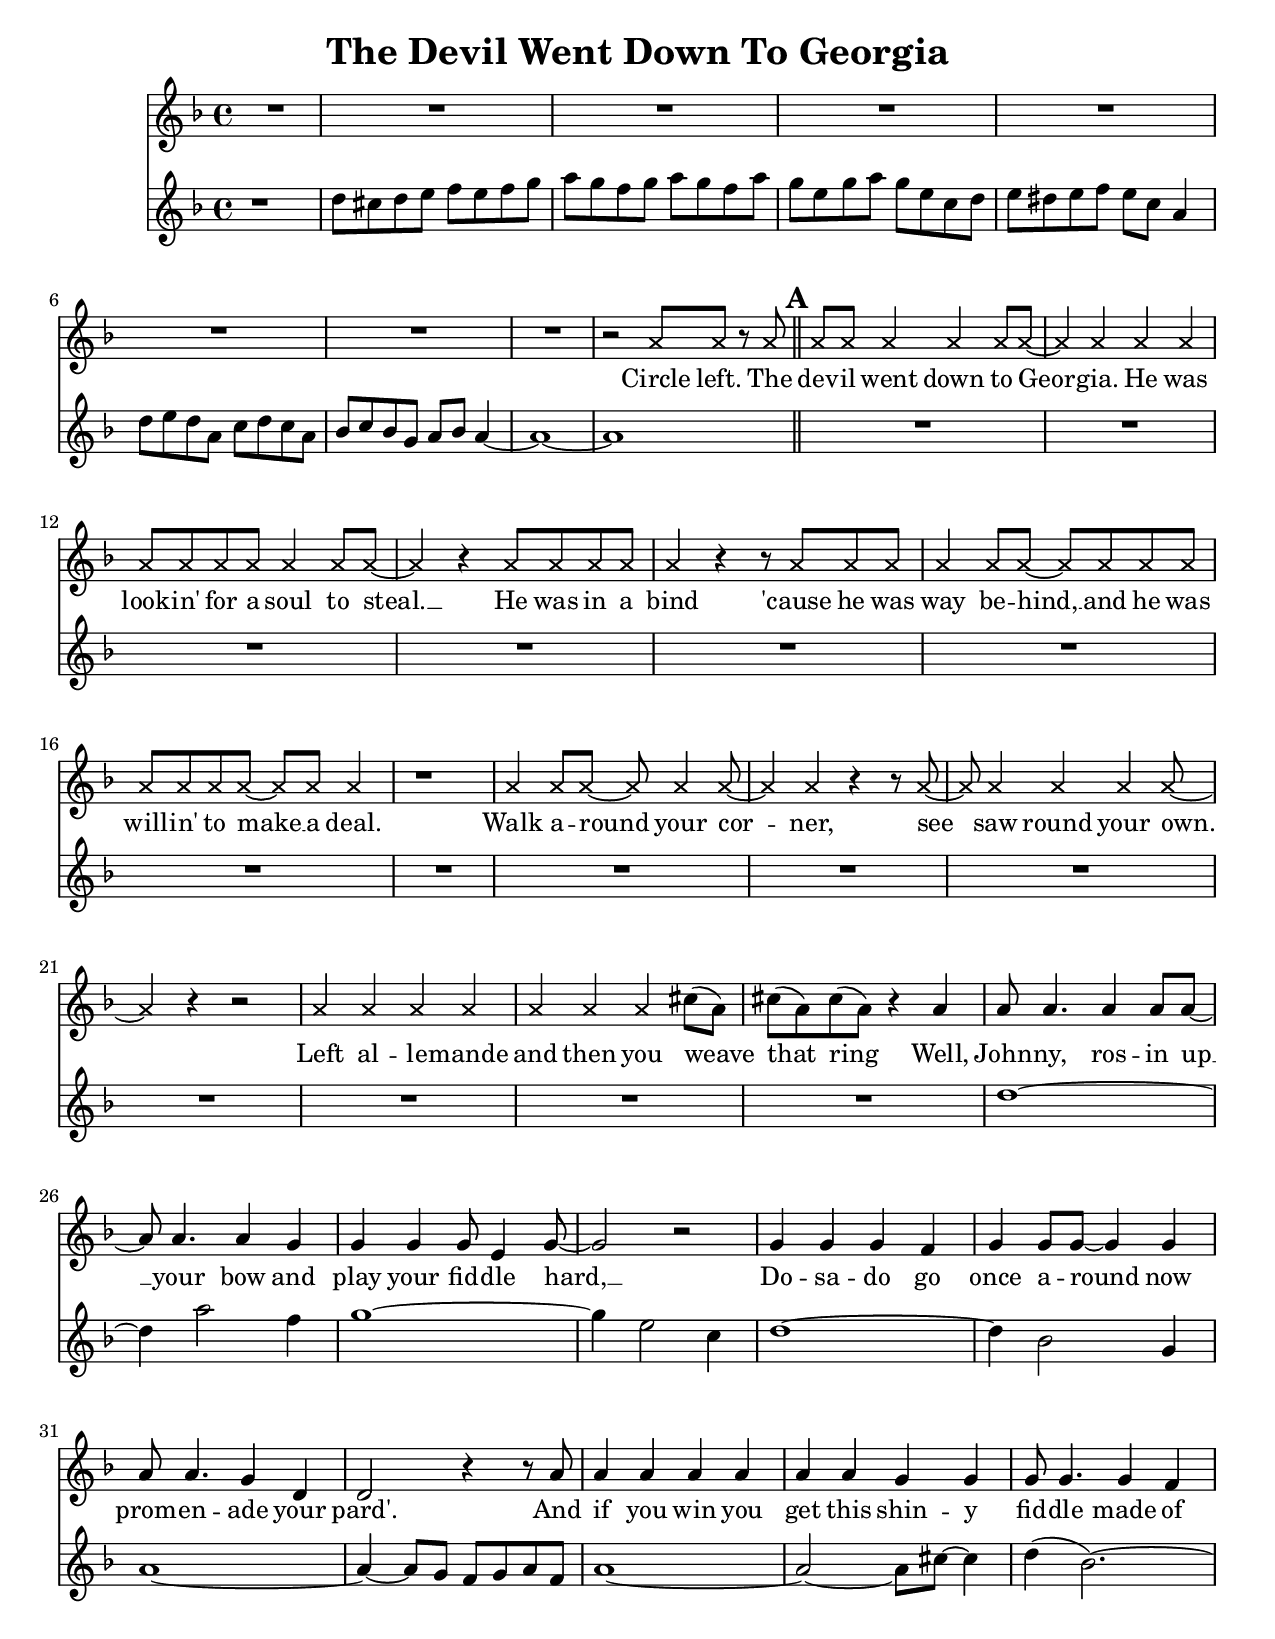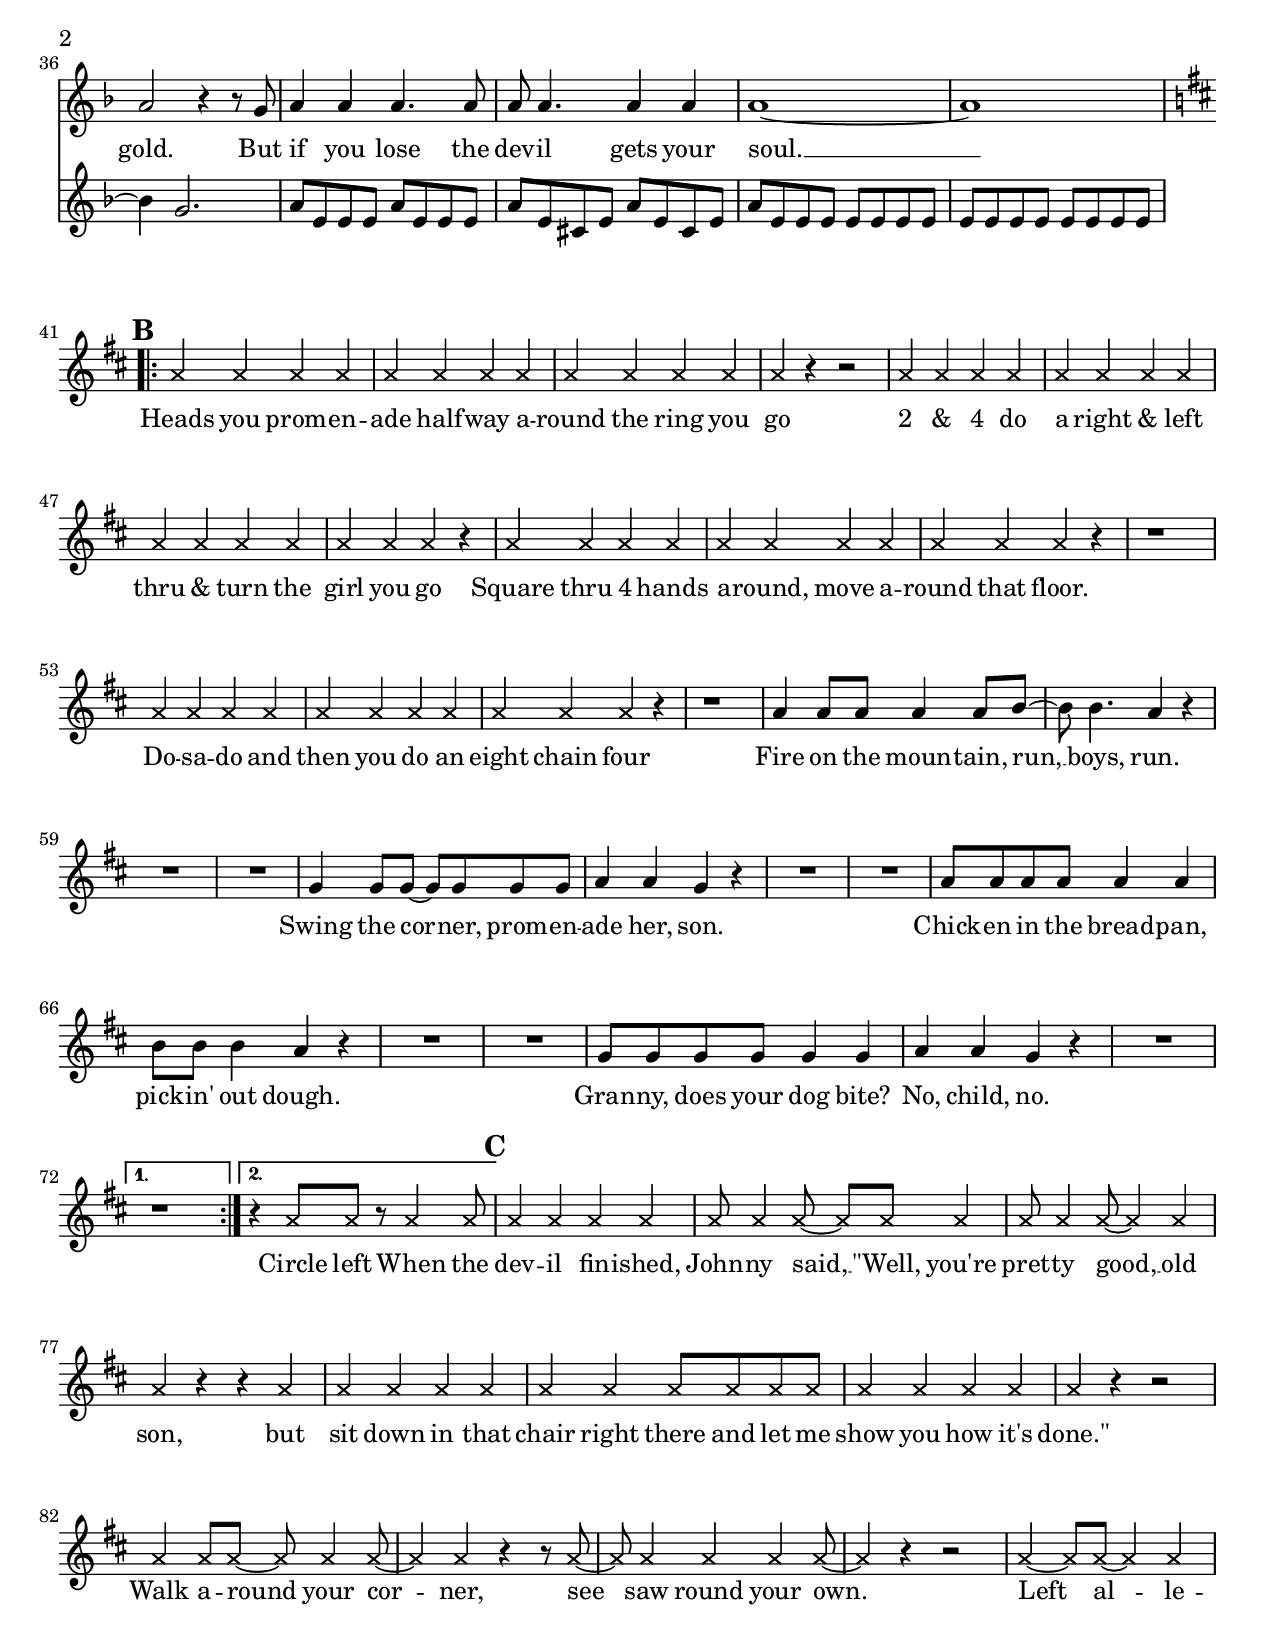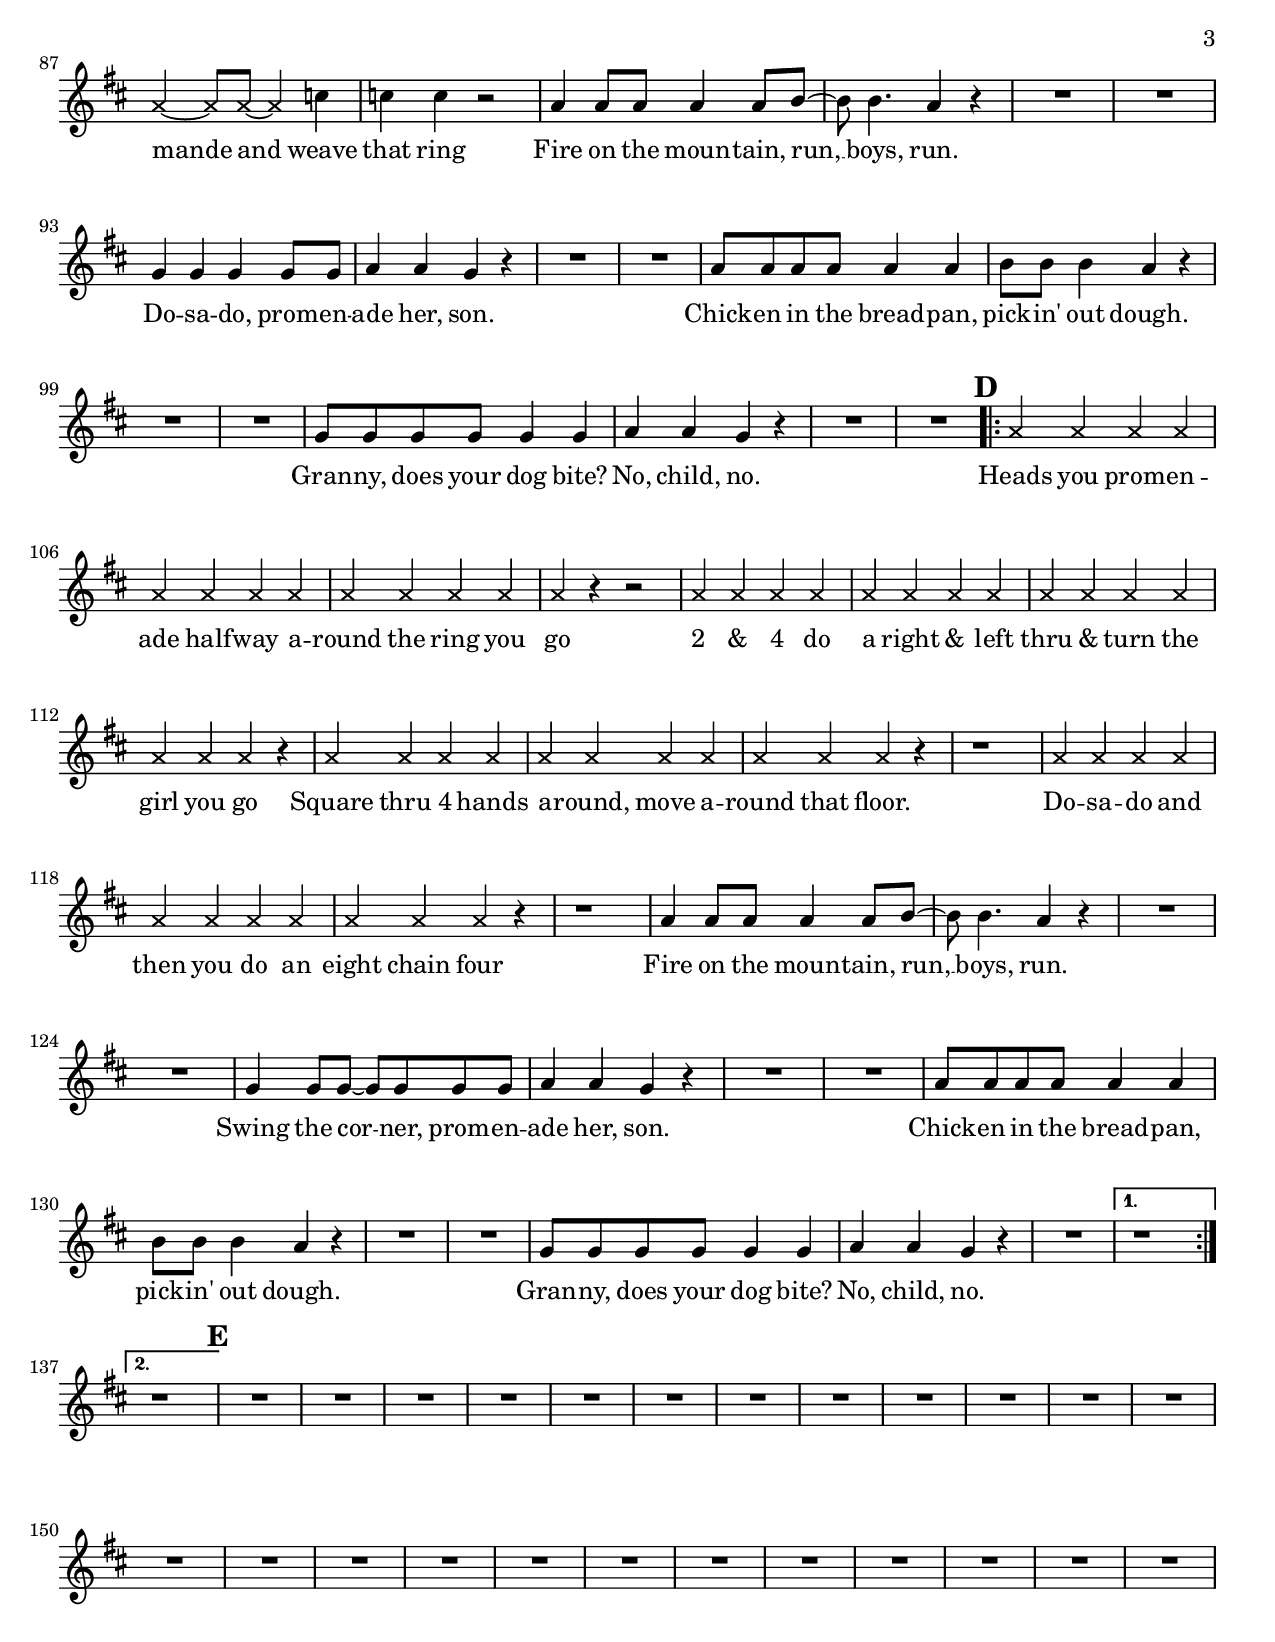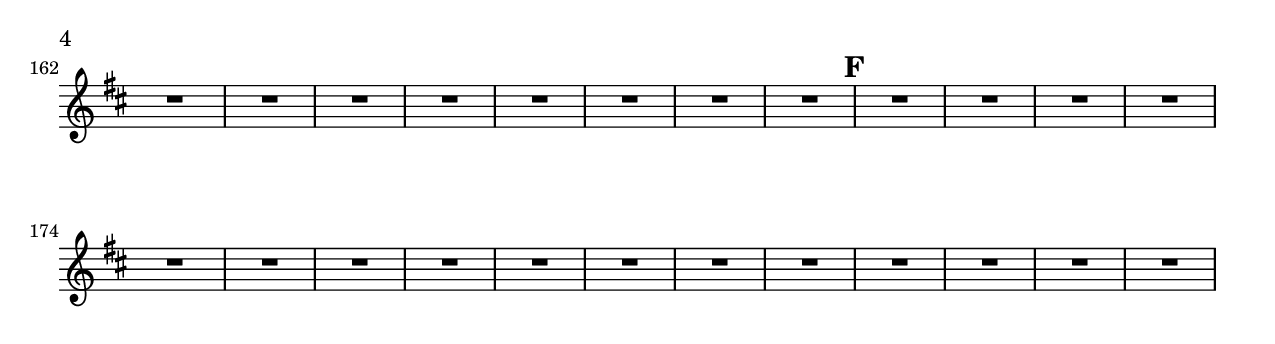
\version "2.6.3"
\header {
  title = "The Devil Went Down To Georgia"
  meter = 132
}
#(set-default-paper-size "letter")

% 105 measures = 204 seconds = 1.943 s/measure (measure=4 beats) = 123 bpm
% 7:41=461 seconds = 9 + (32 * 7) + 8 = 241 measures = 125.5 bpm

% drums (4 equal beats) 0-2.2s   1 measure
% intro (2.2-17.5)               8 measures
% opener (17.5s)                32 measures
%   steal 24     4 measures
%   deal 31      8 measures
%   left 40      8 measures
%   well johnny.. (48s) 8 measures
% figure (1:19)                 32 measures
%   square thru 1:35
%   1:42 dosado
%   1:51 fire
%   2:06 chicken
%   2:14 granny  8 measures
% figure 2:22                   32 measures
%   2:53 fire
% middle break (3:24)
%   3:56 fire

melodyfigure = \relative c'' {
  \override NoteHead #'style = #'cross
  a4 a a a | a a a a | a a a a | a r4 r2 | % XXX FIXME
  a4 a a a | a a a a | a a a a | a a a r4 | % XXX FIXME
  a4 a a a | a a a a | a a a r4 | r1 | % XXX FIXME
  a4 a a a | a a a a | a a a r4 | r1 | % XXX FIXME
  \revert NoteHead #'style 
% chorus
  a4 a8 a8 a4 a8 b~ | b b4. a4 r4 | R1*2 |
  g4 g8 g8 ~ g8 g8 g8 g | a4 a g r4 | R1*2 |
  a8 a a a a4 a4 | b8 b b4 a4 r4 | R1*2 |
  g8 g g g g4 g | a4 a g r4 | R1 | % skip last measure (pickup)
}
melody = \relative c'' {
  \key f \major % transpose to d later?
  
  R1 | % first measure: 4 drum beats
  R1*7 | % intro
  \override NoteHead #'style = #'cross
  r2 a8 a r8 a | % pickup measure
% OPENER
  \bar "||" \mark\default
  a8 a a4 a4 a8 a ~ | a4 a a a | a8 a a a a4 a8 a ~ | a4 r4 a8 a a a |
  a4 r4 r8 a8 a a | a4 a8 a ~ a a a a | a a a a ~ a a a4 | r1 |
  a4 a8 a ~ a a4 a8 ~ | a4 a4 r4 r8 a8 ~ | a8 a4 a4 a4 a8 ~ | a4 r4 r2 |
  a4 a a a | a a a \revert NoteHead #'style cis8(a) | cis8(a) cis(a) r4 a4 |

% chorus
  a8 a4. a4 a8 a ~ | a8 a4. a4 g | g g g8 e4 g8 ~ | g2 r2 |
  g4 g g f | g g8 g ~ g4 g | a8 a4. g4 d | d2 r4 r8 a'8 |
  a4 a a a | a a g g | g8 g4. g4 f | a2 r4 r8 g8 |
  a4 a a4. a8 | a8 a4. a4 a | a1 ~ | a1 |

% FIGURE
  \key d \major % really?
  \repeat volta 2 { \mark\default
    \melodyfigure
  }
  \alternative {
    { r1 }
    { \override NoteHead #'style = #'cross
      r4 a8 a r8 a4 a8
      \revert NoteHead #'style
    }
  }

% MIDDLE BREAK
  \mark\default
  \override NoteHead #'style = #'cross
  a4 a a a | a8 a4 a8 ~ a a a4 | a8 a4 a8 ~ a4 a | a r4 r4 a |
  a4 a a a | a a a8 a a a | a4 a a a | a r4 r2 |
  a4 a8 a ~ a a4 a8 ~ | a4 a4 r4 r8 a8 ~ | a8 a4 a4 a4 a8 ~ | a4 r4 r2 |
  a4 ~ a8 a8 ~ a4 a | a ~ a8 a ~ a4 \revert NoteHead #'style c | c c r2 |

% chorus
  a4 a8 a8 a4 a8 b~ | b b4. a4 r4 | R1*2 |
  g4 g g g8 g | a4 a g r4 | R1*2 |
  a8 a a a a4 a4 | b8 b b4 a4 r4 | R1*2 |
  g8 g g g g4 g | a4 a g r4 | R1*2 |

% FIGURE
  \repeat volta 2 { \mark\default
    \melodyfigure
  }
  \alternative {
    { r1 }
    { r1 }
  }

% CLOSER
  \mark\default
  R1*32

% TAG
  \mark\default
  R1*16
}


opener = \lyricmode { % 32 measures
  Circle left.
  The | dev -- il went down to Geor -- gia.
  He was | look -- in' for a soul to steal. __ %4
  He was in a | bind 'cause he was way be -- hind, __
  and he was will -- in' to make __ a deal. | %4
  Walk a -- round your cor -- ner, see saw round your own. | %4
  Left al -- le -- mande and then you weave that ring %4
% chorus
  Well, | John -- ny, ros -- in up __ your bow and play your fid -- dle hard, __
  Do -- sa -- do go once a -- round now prom -- en -- ade your pard'. %4
  And if you win you get this shin -- y fid -- dle made of gold. %4
  But if you lose the dev -- il gets your soul. __ %4
}

figure = \lyricmode { % 32 measures
  Heads you prom -- en -- ade half -- way a -- round the ring you go
  "2" "&" "4" do a right "&" left thru "&" turn the girl you go
  Square thru "4" hands a -- round, move a -- round that floor.
  Do -- sa -- do and then you do an eight chain four
  Fire on the moun -- tain, run, __ boys, run.
  Swing the cor -- ner, prom -- en -- ade her, son.
  Chick -- en in the bread -- pan, pick -- in' out dough.
  Gran -- ny, does your dog bite? No, child, no.
}

middle = \lyricmode { % 32 measures
  Circle left
  When the dev -- il fin -- ished, John -- ny said, __
  "\"Well," you're pret -- ty good, __ old son,
  but sit down in that chair right there
  and let me show you how it's "done.\""
  Walk a -- round your cor -- ner, see saw round your own.
  Left al -- le -- mande and weave that ring
  Fire on the moun -- tain, run, __ boys, run.
  Do -- sa -- do, prom -- en -- ade her, son.
  Chick -- en in the bread -- pan, pick -- in' out dough.
  Gran -- ny, does your dog bite? No, child, no.
}

closer = \lyricmode { % 32 measures
  Circle left
  John -- ny said, "\"Dev" -- il, just come on back __
  if you ev -- er wanna try a -- gain. __
  'Cause I told you once, you son -- of -- a -- gun, __
  I'm the best that's ever "been.\"" __
  Walk a -- round your cor -- ner, see saw round your own.
  Left al -- le -- mande and weave that ring
  Fire on the moun -- tain, run, __ boys, run.
  Do -- sa -- do, prom -- en -- ade her, son.
  Chick -- en in the bread -- pan, pick -- in' out dough.
  Gran -- ny, does your dog bite? No, child, no.
}

tagg = \lyricmode { % 16 measures
  Bow to your part -- ner, cor -- ners too. | % 4 measures
  Wave to the pret -- ty girl a -- cross from you. | % 4 measures
  Whoa, you did it good!  | % 4 measures
  r1*4 | % 4 measures
}

fiddle = \relative c'' {
  \key f \major
% drum intro
  r1 |
% fiddle intro
  d8 cis d e f e f g | a g f g a g f a |
  g8 e g a g e c d | e dis e f e c a4 |
  d8 e d a c d c a | bes c bes g a bes a4 ~ |
  a1 ~ | a1 |
% opener
  R1*15 |
  d1 ~ | d4 a'2 f4 |
  g1 ~ | g4 e2 c4 |
  d1 ~ | d4 bes2 g4 |
  a1 ~ | a4 ~ a8 g f g a f |
  a1 ~ | a2 ~ a8 cis8 ~ cis4 |
  d4( bes2.) ~ | bes4 g2. |
  a8 e e e a e e e | a e cis e a e cis e |
  a8 e e e e e e e | e e e e e e e e |
% figure
}

\score {
  <<
    \context Voice = melody {
      \melody
    }
    \lyricsto melody \new Lyrics { \opener \figure \middle \figure \closer \tagg }
    \context Staff = fiddle { \fiddle }
  >>
}
